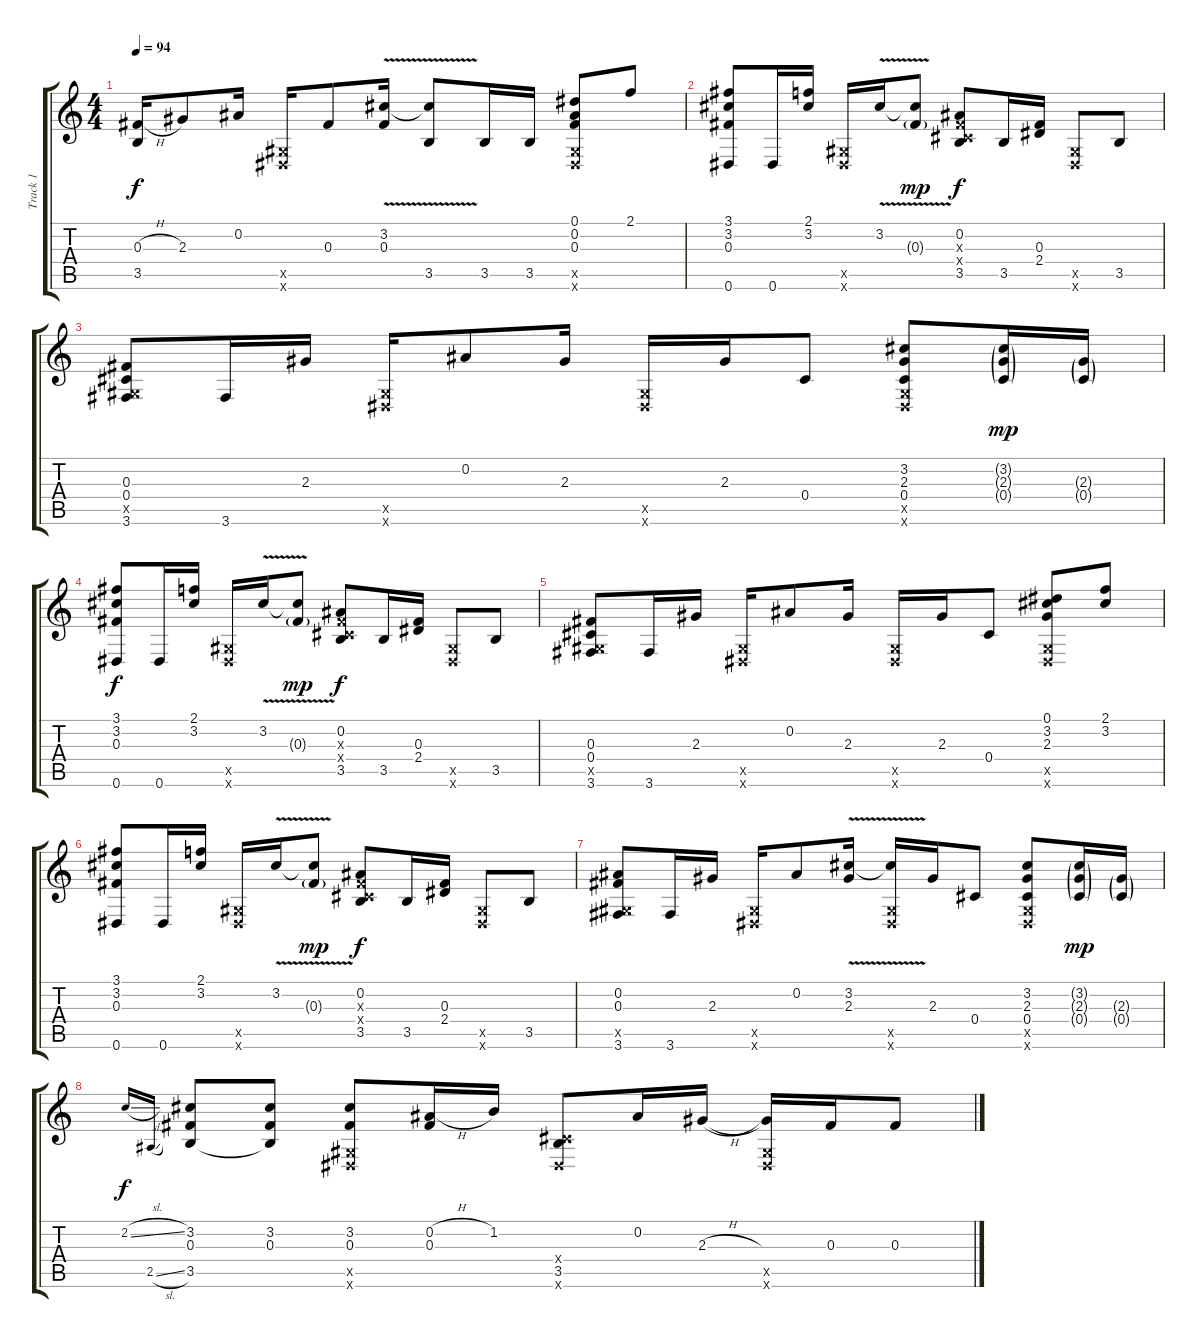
\track ("Track 1" "Track 1") {instrument acousticguitarsteel}
\staff {score tabs}
\tuning (Eb4 Bb3 Gb3 Db3 Ab2 Eb2) {hide}
\ts (4 4)
\tempo 94
\clef g2
\ks c
(0.3{h} 3.5).16{dy f} 2.3.8 0.2.16 (0.5{x} 0.6{x}).16 0.3.8 (3.2{v} 0.3).16 (3.2{t} 3.5).8 3.5.16 3.5.16 (0.1 0.2 0.3 0.5{x} 0.6{x}).8 2.1.8 |
(3.1 3.2 0.3 0.6).8 0.6.16 (2.1 3.2).16 (0.5{x} 0.6{x}).16 3.2{v}.16 (3.2{t} 0.3{g}).8{dy mp} (0.2 0.3{x} 0.4{x} 3.5).8{dy f} 3.5.16 (0.3 2.4).16 (0.5{x} 0.6{x}).8 3.5.8 |
(0.3 0.4 0.5{x} 3.6).8 3.6.16 2.3.16 (0.5{x} 0.6{x}).16 0.2.8 2.3.16 (0.5{x} 0.6{x}).16 2.3.16 0.4.8 (3.2 2.3 0.4 0.5{x} 0.6{x}).8 (3.2{g} 2.3{g} 0.4{g}).16{dy mp} (2.3{g} 0.4{g}).16 |
(3.1 3.2 0.3 0.6).8{dy f} 0.6.16 (2.1 3.2).16 (0.5{x} 0.6{x}).16 3.2{v}.16 (3.2{t} 0.3{g}).8{dy mp} (0.2 0.3{x} 0.4{x} 3.5).8{dy f} 3.5.16 (0.3 2.4).16 (0.5{x} 0.6{x}).8 3.5.8 |
(0.3 0.4 0.5{x} 3.6).8 3.6.16 2.3.16 (0.5{x} 0.6{x}).16 0.2.8 2.3.16 (0.5{x} 0.6{x}).16 2.3.16 0.4.8 (0.1 3.2 2.3 0.5{x} 0.6{x}).8 (2.1 3.2).8 |
(3.1 3.2 0.3 0.6).8 0.6.16 (2.1 3.2).16 (0.5{x} 0.6{x}).16 3.2{v}.16 (3.2{t} 0.3{g}).8{dy mp} (0.2 0.3{x} 0.4{x} 3.5).8{dy f} 3.5.16 (0.3 2.4).16 (0.5{x} 0.6{x}).8 3.5.8 |
(0.2 0.3 0.5{x} 3.6).8 3.6.16 2.3.16 (0.5{x} 0.6{x}).16 0.2.8 (3.2{v} 2.3).16 (3.2{t} 0.5{x} 0.6{x}).16 2.3.16 0.4.8 (3.2 2.3 0.4 0.5{x} 0.6{x}).8 (3.2{g} 2.3{g} 0.4{g}).16{dy mp} (2.3{g} 0.4{g}).16 |
2.2{sl}.16{gr onbeat dy f} 2.5{sl}.16{gr onbeat} (3.2 0.3 3.5).8 (3.2 0.3 3.5{t}).8 (3.2 0.3 0.5{x} 0.6{x}).8 (0.2{h} 0.3).16 1.2.16 (0.4{x} 3.5 0.6{x}).8 0.2.16 2.3{h}.16 (2.3{t} 0.5{x} 0.6{x}).16 0.3.16 0.3.8
